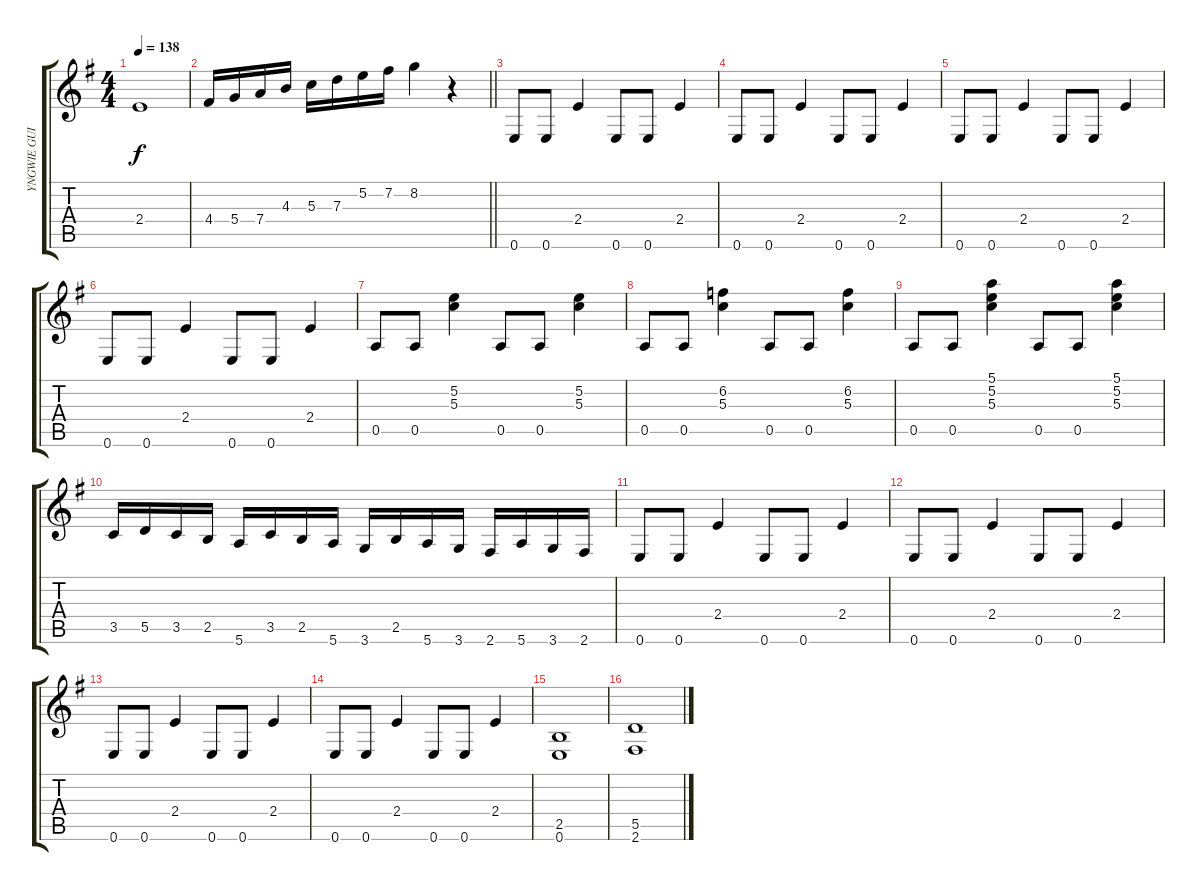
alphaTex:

\track ("YNGWIE GUITAR 2" "YNGWIE GUI") {instrument acousticguitarsteel}
\staff {score tabs}
\tuning (E4 B3 G3 D3 A2 E2) {hide}
\ts (4 4)
\tempo 138
\clef g2
\ks eminor
2.4.1{dy f} |
\barLineRight lightlight
4.4.16 5.4.16 7.4.16 4.3.16 5.3.16 7.3.16 5.2.16 7.2.16 8.2.4 r.4 |
0.6.8 0.6.8 2.4.4 0.6.8 0.6.8 2.4.4 |
0.6.8 0.6.8 2.4.4 0.6.8 0.6.8 2.4.4 |
0.6.8 0.6.8 2.4.4 0.6.8 0.6.8 2.4.4 |
0.6.8 0.6.8 2.4.4 0.6.8 0.6.8 2.4.4 |
0.5.8 0.5.8 (5.2 5.3).4 0.5.8 0.5.8 (5.2 5.3).4 |
0.5.8 0.5.8 (6.2 5.3).4 0.5.8 0.5.8 (6.2 5.3).4 |
0.5.8 0.5.8 (5.1 5.2 5.3).4 0.5.8 0.5.8 (5.1 5.2 5.3).4 |
3.5.16 5.5.16 3.5.16 2.5.16 5.6.16 3.5.16 2.5.16 5.6.16 3.6.16 2.5.16 5.6.16 3.6.16 2.6.16 5.6.16 3.6.16 2.6.16 |
0.6.8 0.6.8 2.4.4 0.6.8 0.6.8 2.4.4 |
0.6.8 0.6.8 2.4.4 0.6.8 0.6.8 2.4.4 |
0.6.8 0.6.8 2.4.4 0.6.8 0.6.8 2.4.4 |
0.6.8 0.6.8 2.4.4 0.6.8 0.6.8 2.4.4 |
(2.5 0.6).1 |
(5.5 2.6).1
